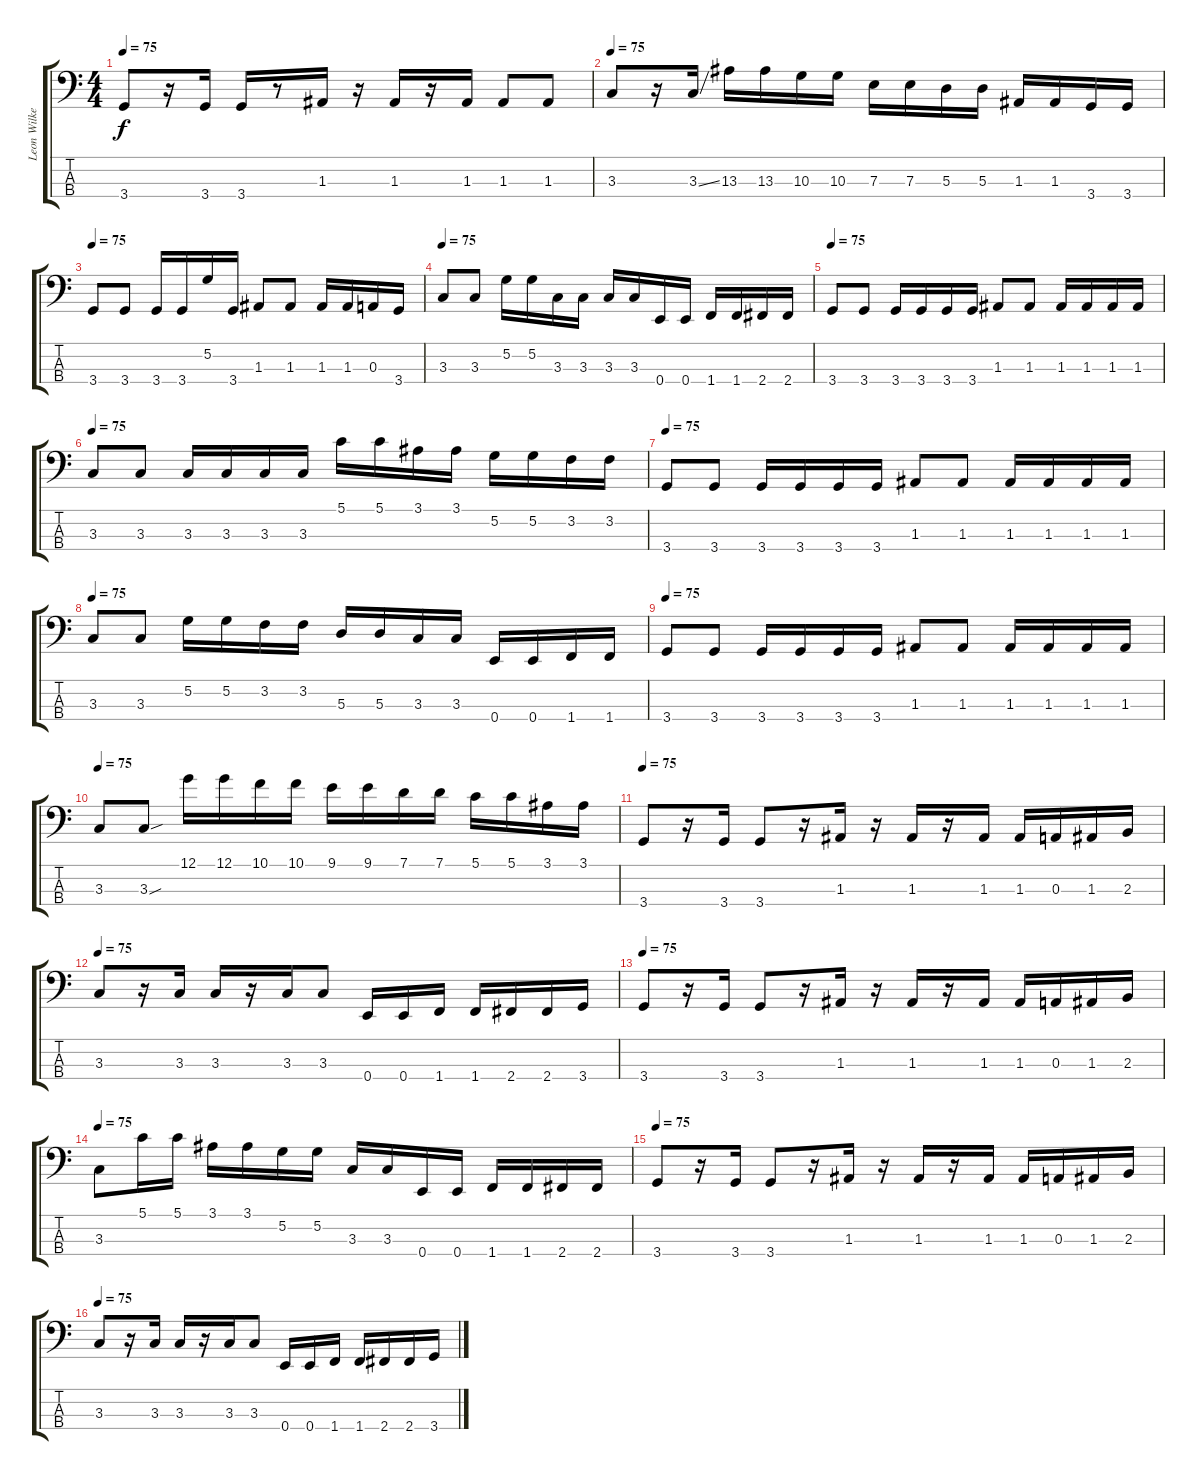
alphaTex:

\track ("Leon Wilkeson (bass)" "Leon Wilke") {instrument electricbassfinger}
\staff {score tabs}
\tuning (G2 D2 A1 E1) {hide}
\ts (4 4)
\tempo 75
\clef f4
\ks c
3.4.8{dy f} r.16 3.4.16 3.4.16 r.8 1.3.16 r.16 1.3.16 r.16 1.3.16 1.3.8 1.3.8 |
\tempo 75
3.3.8 r.16 3.3{ss}.16 13.3.16 13.3.16 10.3.16 10.3.16 7.3.16 7.3.16 5.3.16 5.3.16 1.3.16 1.3.16 3.4.16 3.4.16 |
\tempo 75
3.4.8 3.4.8 3.4.16 3.4.16 5.2.16 3.4.16 1.3.8 1.3.8 1.3.16 1.3.16 0.3.16 3.4.16 |
\tempo 75
3.3.8 3.3.8 5.2.16 5.2.16 3.3.16 3.3.16 3.3.16 3.3.16 0.4.16 0.4.16 1.4.16 1.4.16 2.4.16 2.4.16 |
\tempo 75
3.4.8 3.4.8 3.4.16 3.4.16 3.4.16 3.4.16 1.3.8 1.3.8 1.3.16 1.3.16 1.3.16 1.3.16 |
\tempo 75
3.3.8 3.3.8 3.3.16 3.3.16 3.3.16 3.3.16 5.1.16 5.1.16 3.1.16 3.1.16 5.2.16 5.2.16 3.2.16 3.2.16 |
\tempo 75
3.4.8 3.4.8 3.4.16 3.4.16 3.4.16 3.4.16 1.3.8 1.3.8 1.3.16 1.3.16 1.3.16 1.3.16 |
\tempo 75
3.3.8 3.3.8 5.2.16 5.2.16 3.2.16 3.2.16 5.3.16 5.3.16 3.3.16 3.3.16 0.4.16 0.4.16 1.4.16 1.4.16 |
\tempo 75
3.4.8 3.4.8 3.4.16 3.4.16 3.4.16 3.4.16 1.3.8 1.3.8 1.3.16 1.3.16 1.3.16 1.3.16 |
\tempo 75
3.3.8 3.3{sou}.8 12.1.16 12.1.16 10.1.16 10.1.16 9.1.16 9.1.16 7.1.16 7.1.16 5.1.16 5.1.16 3.1.16 3.1.16 |
\tempo 75
3.4.8 r.16 3.4.16 3.4.8 r.16 1.3.16 r.16 1.3.16 r.16 1.3.16 1.3.16 0.3.16 1.3.16 2.3.16 |
\tempo 75
3.3.8 r.16 3.3.16 3.3.16 r.16 3.3.16 3.3.8 0.4.16 0.4.16 1.4.16 1.4.16 2.4.16 2.4.16 3.4.16 |
\tempo 75
3.4.8 r.16 3.4.16 3.4.8 r.16 1.3.16 r.16 1.3.16 r.16 1.3.16 1.3.16 0.3.16 1.3.16 2.3.16 |
\tempo 75
3.3.8 5.1.16 5.1.16 3.1.16 3.1.16 5.2.16 5.2.16 3.3.16 3.3.16 0.4.16 0.4.16 1.4.16 1.4.16 2.4.16 2.4.16 |
\tempo 75
3.4.8 r.16 3.4.16 3.4.8 r.16 1.3.16 r.16 1.3.16 r.16 1.3.16 1.3.16 0.3.16 1.3.16 2.3.16 |
\tempo 75
3.3.8 r.16 3.3.16 3.3.16 r.16 3.3.16 3.3.8 0.4.16 0.4.16 1.4.16 1.4.16 2.4.16 2.4.16 3.4.16
